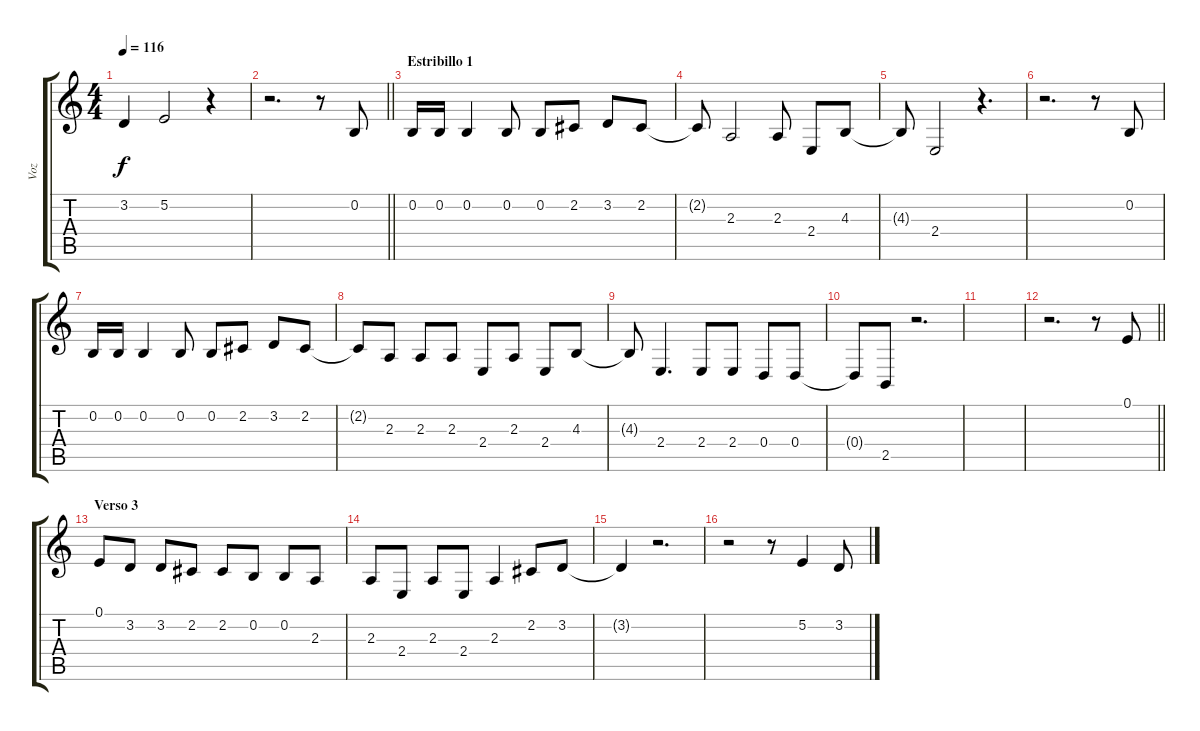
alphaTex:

\track ("Voz" "Voz") {instrument synthvoice}
\staff {score tabs}
\tuning (E4 B3 G3 D3 A2 E2) {hide}
\ts (4 4)
\tempo 116
\clef g2
\ks c
3.2{t}.4{dy f} 5.2.2 r.4 |
\barLineRight lightlight
r.2{d} r.8 0.2.8 |
\section ("" "Estribillo 1")
0.2.16 0.2.16 0.2.4 0.2.8 0.2.8 2.2.8 3.2.8 2.2.8 |
2.2{t}.8 2.3.2 2.3.8 2.4.8 4.3.8 |
4.3{t}.8 2.4.2 r.4{d} |
r.2{d} r.8 0.2.8 |
0.2.16 0.2.16 0.2.4 0.2.8 0.2.8 2.2.8 3.2.8 2.2.8 |
2.2{t}.8 2.3.8 2.3.8 2.3.8 2.4.8 2.3.8 2.4.8 4.3.8 |
4.3{t}.8 2.4.4{d} 2.4.8 2.4.8 0.4.8 0.4.8 |
0.4{t}.8 2.5.8 r.2{d} |
|
\barLineRight lightlight
r.2{d} r.8 0.1.8 |
\section ("" "Verso 3")
0.1.8 3.2.8 3.2.8 2.2.8 2.2.8 0.2.8 0.2.8 2.3.8 |
2.3.8 2.4.8 2.3.8 2.4.8 2.3.4 2.2.8 3.2.8 |
3.2{t}.4 r.2{d} |
r.2 r.8 5.2.4 3.2.8
